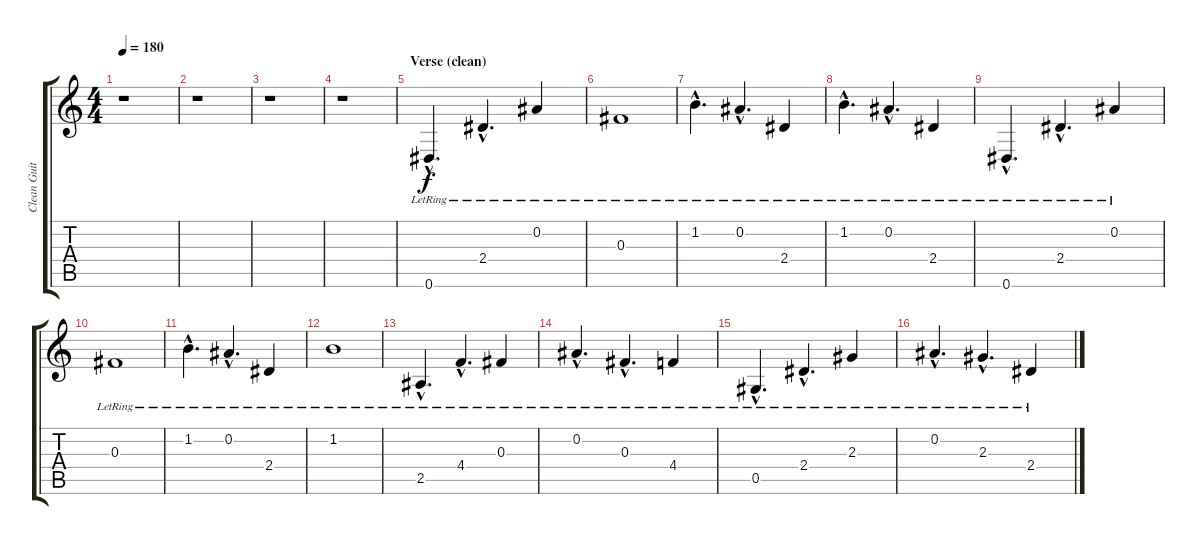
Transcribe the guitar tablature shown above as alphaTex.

\track ("Clean Guitar" "Clean Guit") {instrument electricguitarclean}
\staff {score tabs}
\tuning (Eb4 Bb3 Gb3 Db3 Ab2 Eb2) {hide}
\ts (4 4)
\tempo 180
\clef g2
\ks c
r.1{dy f} |
r.1 |
r.1 |
r.1 |
\section ("" "Verse (clean)")
0.6{hac lr}.4{d} 2.4{hac lr}.4{d} 0.2{lr}.4 |
0.3{lr}.1 |
1.2{hac lr}.4{d} 0.2{hac lr}.4{d} 2.4{lr}.4 |
1.2{hac lr}.4{d} 0.2{hac lr}.4{d} 2.4{lr}.4 |
0.6{hac lr}.4{d} 2.4{hac lr}.4{d} 0.2{lr}.4 |
0.3{lr}.1 |
1.2{hac lr}.4{d} 0.2{hac lr}.4{d} 2.4{lr}.4 |
1.2{lr}.1 |
2.5{hac lr}.4{d} 4.4{hac lr}.4{d} 0.3{lr}.4 |
0.2{hac lr}.4{d} 0.3{hac lr}.4{d} 4.4{lr}.4 |
0.5{hac lr}.4{d} 2.4{hac lr}.4{d} 2.3{lr}.4 |
0.2{hac lr}.4{d} 2.3{hac lr}.4{d} 2.4{lr}.4
